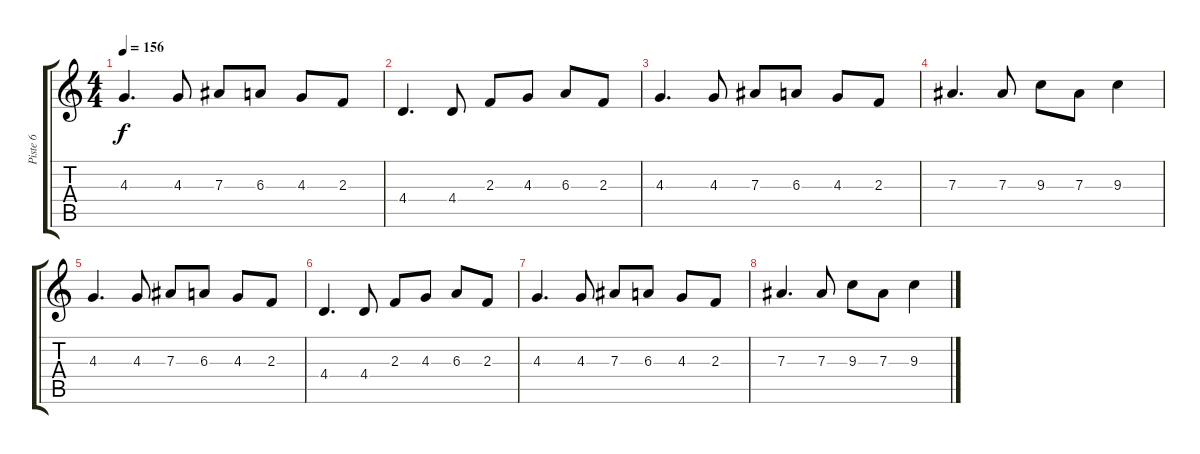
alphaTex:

\track ("Piste 6" "Piste 6") {instrument overdrivenguitar}
\staff {score tabs}
\tuning (C4 G3 Eb3 Bb2 F2 C2) {hide}
\ts (4 4)
\tempo 156
\clef g2
\ks c
4.3.4{d dy f} 4.3.8 7.3.8 6.3.8 4.3.8 2.3.8 |
4.4.4{d} 4.4.8 2.3.8 4.3.8 6.3.8 2.3.8 |
4.3.4{d} 4.3.8 7.3.8 6.3.8 4.3.8 2.3.8 |
7.3.4{d} 7.3.8 9.3.8 7.3.8 9.3.4 |
4.3.4{d} 4.3.8 7.3.8 6.3.8 4.3.8 2.3.8 |
4.4.4{d} 4.4.8 2.3.8 4.3.8 6.3.8 2.3.8 |
4.3.4{d} 4.3.8 7.3.8 6.3.8 4.3.8 2.3.8 |
7.3.4{d} 7.3.8 9.3.8 7.3.8 9.3.4
